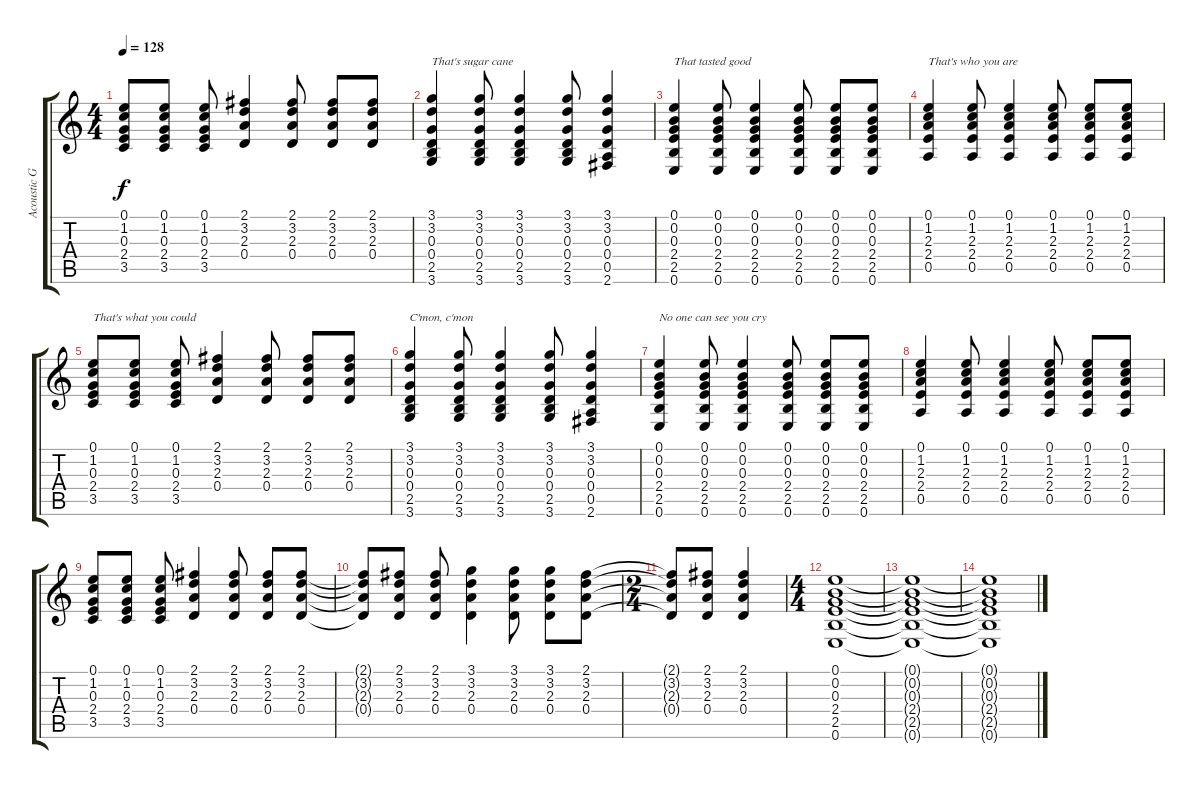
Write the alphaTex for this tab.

\track ("Acoustic Guitar" "Acoustic G") {instrument acousticguitarsteel}
\staff {score tabs}
\tuning (E4 B3 G3 D3 A2 E2) {hide}
\ts (4 4)
\tempo 128
\clef g2
\ks c
(0.1 1.2 0.3 2.4 3.5).8{dy f} (0.1 1.2 0.3 2.4 3.5).8 (0.1 1.2 0.3 2.4 3.5).8 (2.1 3.2 2.3 0.4).4 (2.1 3.2 2.3 0.4).8 (2.1 3.2 2.3 0.4).8 (2.1 3.2 2.3 0.4).8 |
(3.1 3.2 0.3 0.4 2.5 3.6).4{txt "That's sugar cane"} (3.1 3.2 0.3 0.4 2.5 3.6).8 (3.1 3.2 0.3 0.4 2.5 3.6).4 (3.1 3.2 0.3 0.4 2.5 3.6).8 (3.1 3.2 0.3 0.4 0.5 2.6).4 |
(0.1 0.2 0.3 2.4 2.5 0.6).4{txt "That tasted good"} (0.1 0.2 0.3 2.4 2.5 0.6).8 (0.1 0.2 0.3 2.4 2.5 0.6).4 (0.1 0.2 0.3 2.4 2.5 0.6).8 (0.1 0.2 0.3 2.4 2.5 0.6).8 (0.1 0.2 0.3 2.4 2.5 0.6).8 |
(0.1 1.2 2.3 2.4 0.5).4{txt "That's who you are"} (0.1 1.2 2.3 2.4 0.5).8 (0.1 1.2 2.3 2.4 0.5).4 (0.1 1.2 2.3 2.4 0.5).8 (0.1 1.2 2.3 2.4 0.5).8 (0.1 1.2 2.3 2.4 0.5).8 |
(0.1 1.2 0.3 2.4 3.5).8{txt "That's what you could"} (0.1 1.2 0.3 2.4 3.5).8 (0.1 1.2 0.3 2.4 3.5).8 (2.1 3.2 2.3 0.4).4 (2.1 3.2 2.3 0.4).8 (2.1 3.2 2.3 0.4).8 (2.1 3.2 2.3 0.4).8 |
(3.1 3.2 0.3 0.4 2.5 3.6).4{txt "C'mon, c'mon"} (3.1 3.2 0.3 0.4 2.5 3.6).8 (3.1 3.2 0.3 0.4 2.5 3.6).4 (3.1 3.2 0.3 0.4 2.5 3.6).8 (3.1 3.2 0.3 0.4 0.5 2.6).4 |
(0.1 0.2 0.3 2.4 2.5 0.6).4{txt "No one can see you cry"} (0.1 0.2 0.3 2.4 2.5 0.6).8 (0.1 0.2 0.3 2.4 2.5 0.6).4 (0.1 0.2 0.3 2.4 2.5 0.6).8 (0.1 0.2 0.3 2.4 2.5 0.6).8 (0.1 0.2 0.3 2.4 2.5 0.6).8 |
(0.1 1.2 2.3 2.4 0.5).4 (0.1 1.2 2.3 2.4 0.5).8 (0.1 1.2 2.3 2.4 0.5).4 (0.1 1.2 2.3 2.4 0.5).8 (0.1 1.2 2.3 2.4 0.5).8 (0.1 1.2 2.3 2.4 0.5).8 |
(0.1 1.2 0.3 2.4 3.5).8 (0.1 1.2 0.3 2.4 3.5).8 (0.1 1.2 0.3 2.4 3.5).8 (2.1 3.2 2.3 0.4).4 (2.1 3.2 2.3 0.4).8 (2.1 3.2 2.3 0.4).8 (2.1 3.2 2.3 0.4).8 |
(2.1{t} 3.2{t} 2.3{t} 0.4{t}).8 (2.1 3.2 2.3 0.4).8 (2.1 3.2 2.3 0.4).8 (3.1 3.2 2.3 0.4).4 (3.1 3.2 2.3 0.4).8 (3.1 3.2 2.3 0.4).8 (2.1 3.2 2.3 0.4).8 |
\ts (2 4)
(2.1{t} 3.2{t} 2.3{t} 0.4{t}).8 (2.1 3.2 2.3 0.4).8 (2.1 3.2 2.3 0.4).4 |
\ts (4 4)
(0.1 0.2 0.3 2.4 2.5 0.6).1 |
(0.1{t} 0.2{t} 0.3{t} 2.4{t} 2.5{t} 0.6{t}).1 |
(0.1{t} 0.2{t} 0.3{t} 2.4{t} 2.5{t} 0.6{t}).1
